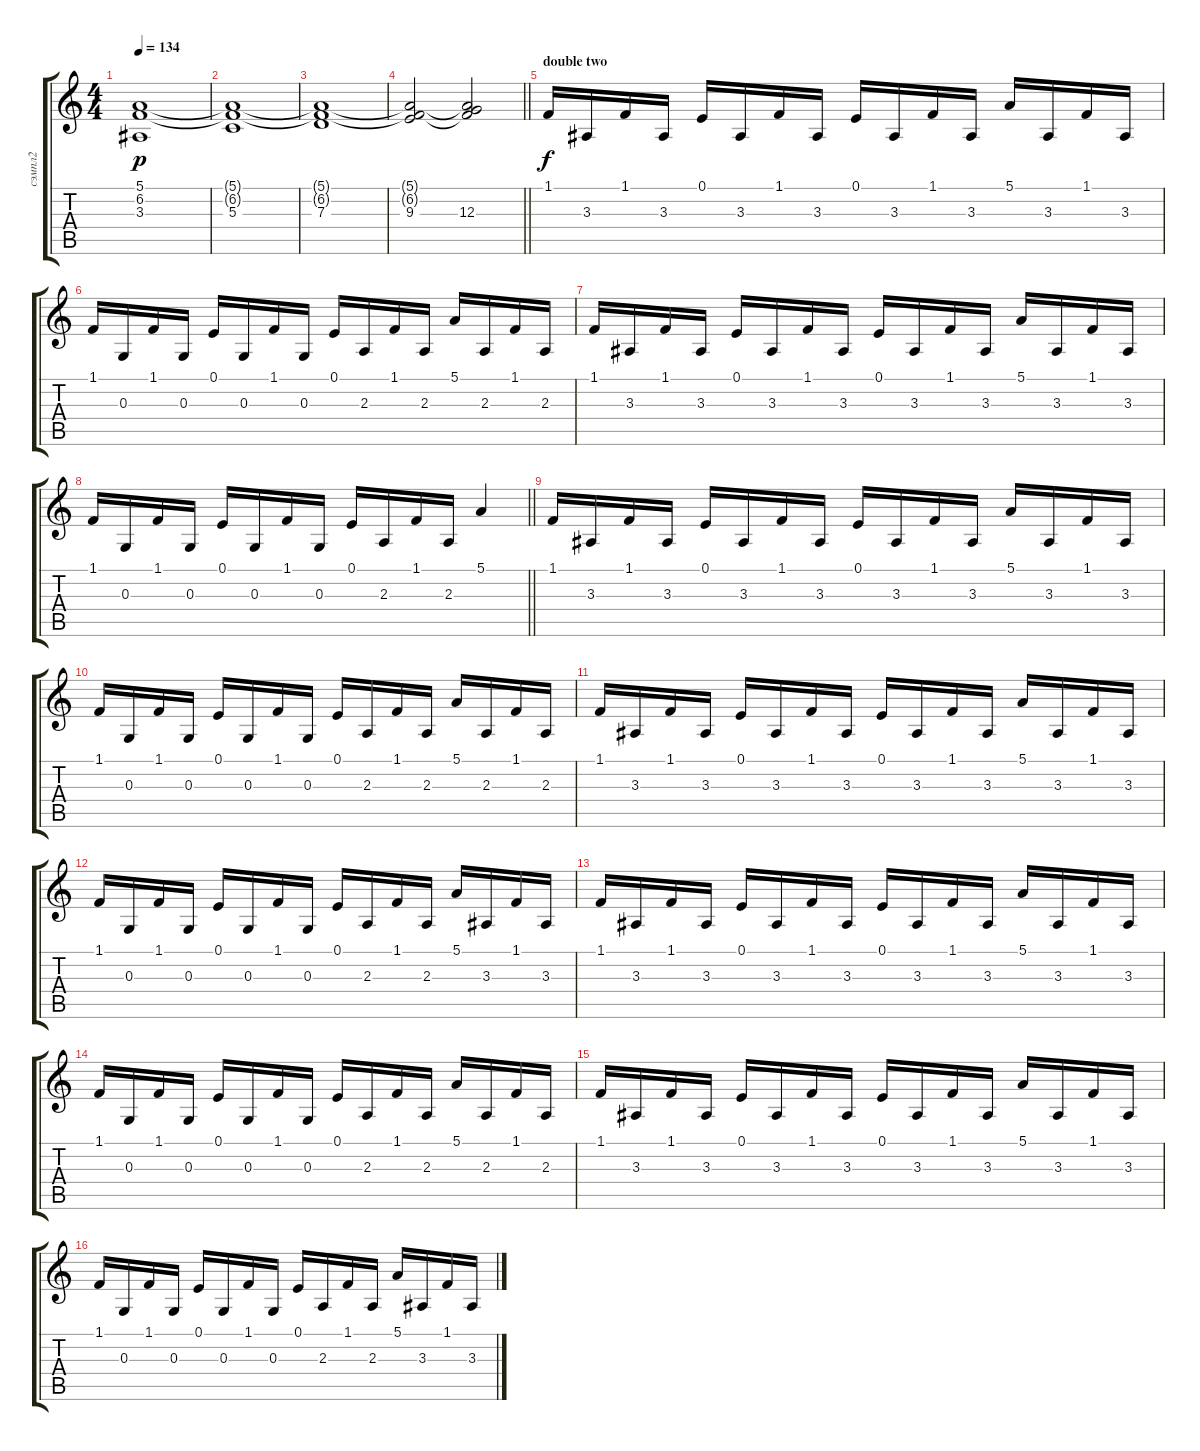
\track ("сэмпл2" "сэмпл2") {instrument lead2sawtooth}
\staff {score tabs}
\tuning (E4 B3 G3 D3 A2 E2) {hide}
\ts (4 4)
\tempo 134
\clef g2
\ks c
(5.1 6.2 3.3).1{dy p volume 7} |
(5.1{t} 6.2{t} 5.3).1 |
(5.1{t} 6.2{t} 7.3).1 |
\barLineRight lightlight
(5.1{t} 6.2{t} 9.3).2 (5.1{t} 6.2{t} 12.3).2 |
\section ("" "double two")
1.1.16{dy f volume 16} 3.3.16 1.1.16 3.3.16 0.1.16 3.3.16 1.1.16 3.3.16 0.1.16 3.3.16 1.1.16 3.3.16 5.1.16 3.3.16 1.1.16 3.3.16 |
1.1.16 0.3.16 1.1.16 0.3.16 0.1.16 0.3.16 1.1.16 0.3.16 0.1.16 2.3.16 1.1.16 2.3.16 5.1.16 2.3.16 1.1.16 2.3.16 |
1.1.16 3.3.16 1.1.16 3.3.16 0.1.16 3.3.16 1.1.16 3.3.16 0.1.16 3.3.16 1.1.16 3.3.16 5.1.16 3.3.16 1.1.16 3.3.16 |
\barLineRight lightlight
1.1.16 0.3.16 1.1.16 0.3.16 0.1.16 0.3.16 1.1.16 0.3.16 0.1.16 2.3.16 1.1.16 2.3.16 5.1.4 |
1.1.16 3.3.16 1.1.16 3.3.16 0.1.16 3.3.16 1.1.16 3.3.16 0.1.16 3.3.16 1.1.16 3.3.16 5.1.16 3.3.16 1.1.16 3.3.16 |
1.1.16 0.3.16 1.1.16 0.3.16 0.1.16 0.3.16 1.1.16 0.3.16 0.1.16 2.3.16 1.1.16 2.3.16 5.1.16 2.3.16 1.1.16 2.3.16 |
1.1.16 3.3.16 1.1.16 3.3.16 0.1.16 3.3.16 1.1.16 3.3.16 0.1.16 3.3.16 1.1.16 3.3.16 5.1.16 3.3.16 1.1.16 3.3.16 |
1.1.16 0.3.16 1.1.16 0.3.16 0.1.16 0.3.16 1.1.16 0.3.16 0.1.16 2.3.16 1.1.16 2.3.16 5.1.16 3.3.16 1.1.16 3.3.16 |
1.1.16 3.3.16 1.1.16 3.3.16 0.1.16 3.3.16 1.1.16 3.3.16 0.1.16 3.3.16 1.1.16 3.3.16 5.1.16 3.3.16 1.1.16 3.3.16 |
1.1.16 0.3.16 1.1.16 0.3.16 0.1.16 0.3.16 1.1.16 0.3.16 0.1.16 2.3.16 1.1.16 2.3.16 5.1.16 2.3.16 1.1.16 2.3.16 |
1.1.16 3.3.16 1.1.16 3.3.16 0.1.16 3.3.16 1.1.16 3.3.16 0.1.16 3.3.16 1.1.16 3.3.16 5.1.16 3.3.16 1.1.16 3.3.16 |
1.1.16 0.3.16 1.1.16 0.3.16 0.1.16 0.3.16 1.1.16 0.3.16 0.1.16 2.3.16 1.1.16 2.3.16 5.1.16 3.3.16 1.1.16 3.3.16
